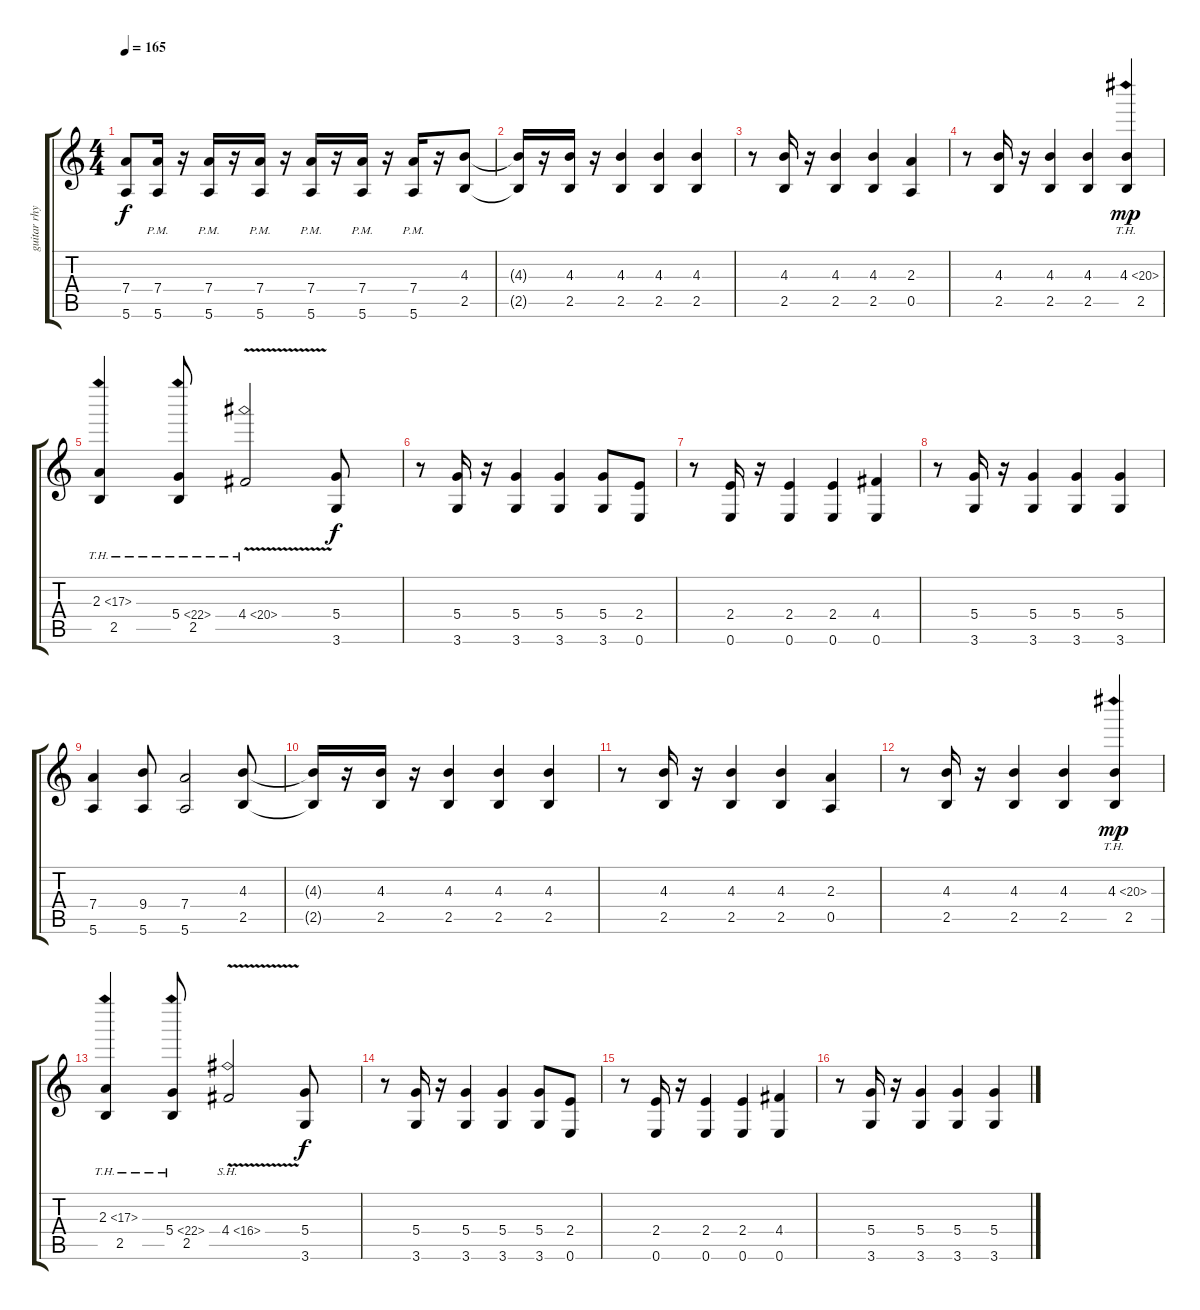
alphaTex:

\track ("guitar rhythm right" "guitar rhy") {instrument distortionguitar}
\staff {score tabs}
\tuning (E4 B3 G3 D3 A2 E2) {hide}
\ts (4 4)
\tempo 165
\clef g2
\ks c
(7.4{t} 5.6{t}).8{dy f} (7.4 5.6{pm}).16 r.16 (7.4 5.6{pm}).16 r.16 (7.4 5.6{pm}).16 r.16 (7.4 5.6{pm}).16 r.16 (7.4 5.6{pm}).16 r.16 (7.4 5.6{pm}).16 r.16 (4.3 2.5).8 |
(4.3{t} 2.5{t}).16 r.16 (4.3 2.5).16 r.16 (4.3 2.5).4 (4.3 2.5).4 (4.3 2.5).4 |
r.8 (4.3 2.5).16 r.16 (4.3 2.5).4 (4.3 2.5).4 (2.3 0.5).4 |
r.8 (4.3 2.5).16 r.16 (4.3 2.5).4 (4.3 2.5).4 (4.3{th 16} 2.5).4{dy mp} |
(2.3{th 15} 2.5).4 (5.4{th 17} 2.5).8 4.4{th 16 v}.2 (5.4 3.6).8{dy f} |
r.8 (5.4 3.6).16 r.16 (5.4 3.6).4 (5.4 3.6).4 (5.4 3.6).8 (2.4 0.6).8 |
r.8 (2.4 0.6).16 r.16 (2.4 0.6).4 (2.4 0.6).4 (4.4 0.6).4 |
r.8 (5.4 3.6).16 r.16 (5.4 3.6).4 (5.4 3.6).4 (5.4 3.6).4 |
(7.4 5.6).4 (9.4 5.6).8 (7.4 5.6).2 (4.3 2.5).8 |
(4.3{t} 2.5{t}).16 r.16 (4.3 2.5).16 r.16 (4.3 2.5).4 (4.3 2.5).4 (4.3 2.5).4 |
r.8 (4.3 2.5).16 r.16 (4.3 2.5).4 (4.3 2.5).4 (2.3 0.5).4 |
r.8 (4.3 2.5).16 r.16 (4.3 2.5).4 (4.3 2.5).4 (4.3{th 16} 2.5).4{dy mp} |
(2.3{th 15} 2.5).4 (5.4{th 17} 2.5).8 4.4{sh 12 v}.2 (5.4 3.6).8{dy f} |
r.8 (5.4 3.6).16 r.16 (5.4 3.6).4 (5.4 3.6).4 (5.4 3.6).8 (2.4 0.6).8 |
r.8 (2.4 0.6).16 r.16 (2.4 0.6).4 (2.4 0.6).4 (4.4 0.6).4 |
r.8 (5.4 3.6).16 r.16 (5.4 3.6).4 (5.4 3.6).4 (5.4 3.6).4
